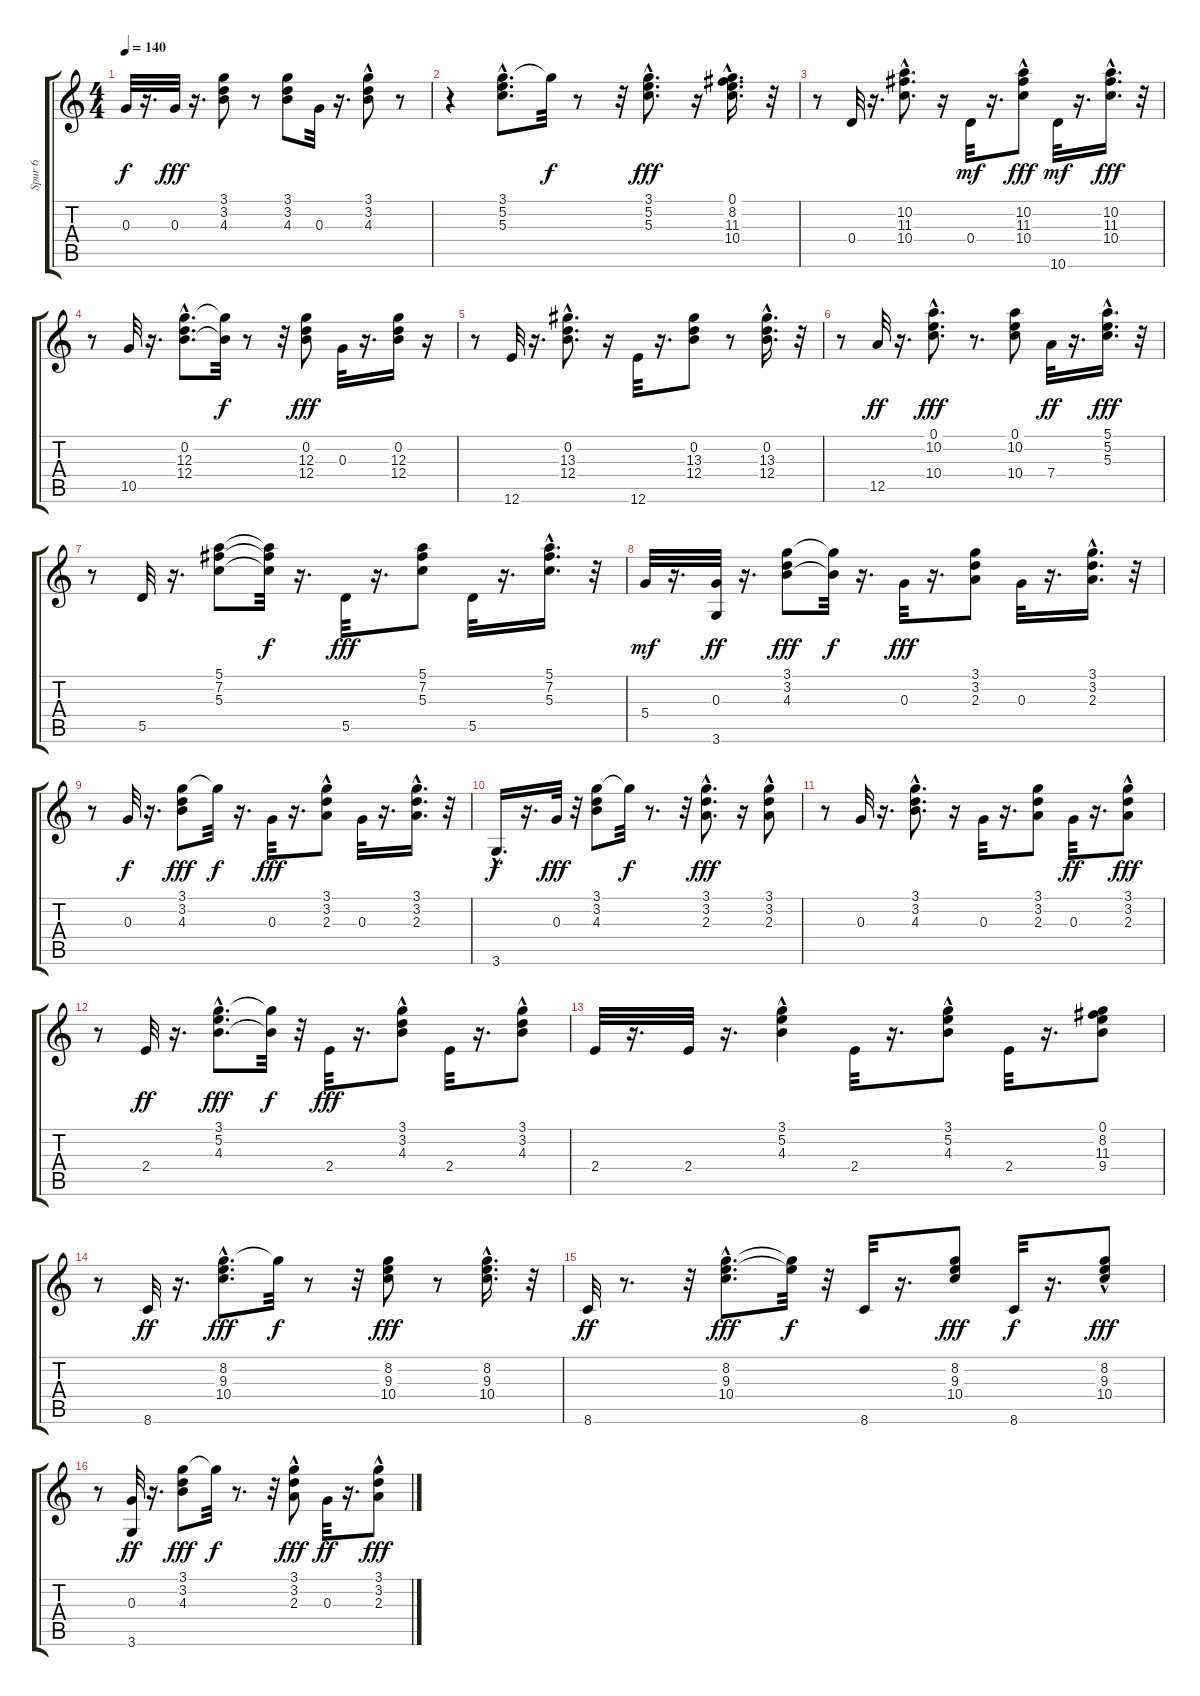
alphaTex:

\track ("Spur 6" "Spur 6") {instrument electricguitarjazz}
\staff {score tabs}
\tuning (E4 B3 G3 D3 A2 E2) {hide}
\ts (4 4)
\tempo 140
\clef g2
\ks c
0.3.32{dy f} r.16{d} 0.3.32{dy fff} r.16{d} (3.1 3.2 4.3).8 r.8 (3.1 3.2 4.3).8 0.3.32 r.16{d} (3.1 3.2 4.3{hac}).8 r.8 |
r.4 (3.1{hac} 5.2{hac} 5.3{hac}).8{d} 3.1{t}.32{dy f} r.8 r.32 (3.1{hac} 5.2{hac} 5.3{hac}).8{d dy fff} r.16 (0.1 8.2{hac} 11.3 10.4).16{d} r.32 |
r.8 0.4.32 r.16{d} (10.2{hac} 11.3{hac} 10.4{hac}).8{d} r.16 0.4.32{dy mf} r.16{d} (10.2 11.3{hac} 10.4).8{dy fff} 10.6.32{dy mf} r.16{d} (10.2{hac} 11.3{hac} 10.4).16{d dy fff} r.32 |
r.8 10.5.32 r.16{d} (0.2{hac} 12.3{hac} 12.4{hac}).8{d} (0.2{t} 12.3{t}).32{dy f} r.8 r.32 (0.2 12.3 12.4).8{dy fff} 0.3.32 r.16{d} (0.2 12.3 12.4).16 r.16 |
r.8 12.6.32 r.16{d} (0.2 13.3{hac} 12.4).8{d} r.16 12.6.32 r.16{d} (0.2 13.3 12.4).8 r.8 (0.2{hac} 13.3{hac} 12.4).16{d} r.32 |
r.8 12.5.32{dy ff} r.16{d} (0.1 10.2{hac} 10.4).8{d dy fff} r.8{d} (0.1 10.2 10.4).8 7.4.32{dy ff} r.16{d} (5.1{hac} 5.2{hac} 5.3{hac}).16{d dy fff} r.32 |
r.8 5.5.32 r.16{d} (5.1 7.2 5.3).8 (5.1{t} 7.2{t} 5.3{t}).32{dy f} r.16{d} 5.5.32{dy fff} r.16{d} (5.1 7.2 5.3).8 5.5.32 r.16{d} (5.1{hac} 7.2{hac} 5.3{hac}).16{d} r.32 |
5.4.32{dy mf} r.16{d} (0.3 3.6).32{dy ff} r.16{d} (3.1 3.2 4.3).8{dy fff} (3.1{t} 4.3{t}).32{dy f} r.16{d} 0.3.32{dy fff} r.16{d} (3.1 3.2 2.3).8 0.3.32 r.16{d} (3.1{hac} 3.2{hac} 2.3{hac}).16{d} r.32 |
r.8 0.3.32{dy f} r.16{d} (3.1 3.2 4.3).8{dy fff} 3.1{t}.32{dy f} r.16{d} 0.3.32{dy fff} r.16{d} (3.1 3.2{hac} 2.3{hac}).8 0.3.32 r.16{d} (3.1{hac} 3.2{hac} 2.3).16{d} r.32 |
3.6{hac}.16{d dy f} r.16{d} 0.3.32{dy fff} r.32 (3.1 3.2 4.3).8 3.1{t}.32{dy f} r.8{d} r.32 (3.1{hac} 3.2 2.3{hac}).8{d dy fff} r.16 (3.1 3.2{hac} 2.3{hac}).8 |
r.8 0.3.32 r.16{d} (3.1{hac} 3.2 4.3).8{d} r.16 0.3.32 r.16{d} (3.1 3.2 2.3).8 0.3.32{dy ff} r.16{d} (3.1 3.2{hac} 2.3).8{dy fff} |
r.8 2.4.32{dy ff} r.16{d} (3.1{hac} 5.2{hac} 4.3{hac}).8{d dy fff} (3.1{t} 4.3{t}).32{dy f} r.32 2.4.32{dy fff} r.16{d} (3.1{hac} 3.2 4.3).8 2.4.32 r.16{d} (3.1 3.2{hac} 4.3{hac}).8 |
2.4.32 r.16{d} 2.4.32 r.16{d} (3.1 5.2{hac} 4.3{hac}).4 2.4.32 r.16{d} (3.1 5.2{hac} 4.3).8 2.4.32 r.16{d} (0.1 8.2 11.3 9.4).8 |
r.8 8.6.32{dy ff} r.16{d} (8.2{hac} 9.3{hac} 10.4{hac}).8{d dy fff} 8.2{t}.32{dy f} r.8 r.32 (8.2 9.3 10.4).8{dy fff} r.8 (8.2{hac} 9.3{hac} 10.4{hac}).16{d} r.32 |
8.6.32{dy ff} r.8{d} r.32 (8.2{hac} 9.3{hac} 10.4{hac}).8{d dy fff} (8.2{t} 9.3{t}).32{dy f} r.32 8.6.32 r.16{d} (8.2 9.3 10.4).8{dy fff} 8.6.32{dy f} r.16{d} (8.2{hac} 9.3 10.4{hac}).8{dy fff} |
r.8 (0.3 3.6).32{dy ff} r.16{d} (3.1 3.2 4.3).8{dy fff} 3.1{t}.32{dy f} r.8{d} r.32 (3.1{hac} 3.2{hac} 2.3).8{dy fff} 0.3.32{dy ff} r.16{d} (3.1 3.2{hac} 2.3{hac}).8{dy fff}
